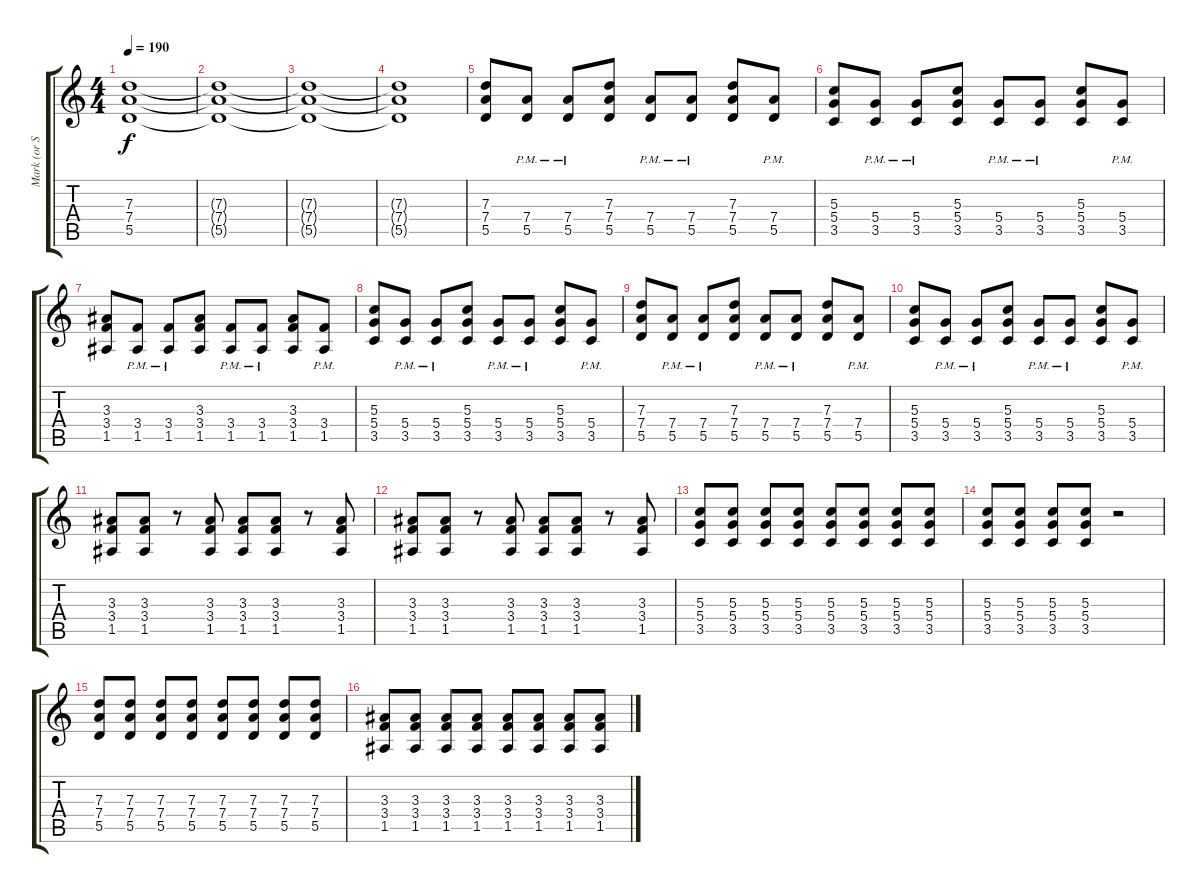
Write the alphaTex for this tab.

\track ("Mark (or Scott Studio Guitar)" "Mark (or S") {instrument distortionguitar}
\staff {score tabs}
\tuning (E4 B3 G3 D3 A2 E2) {hide}
\ts (4 4)
\tempo 190
\clef g2
\ks c
(7.3 7.4 5.5).1{dy f} |
(7.3{t} 7.4{t} 5.5{t}).1 |
(7.3{t} 7.4{t} 5.5{t}).1 |
(7.3{t} 7.4{t} 5.5{t}).1 |
(7.3 7.4 5.5).8 (7.4{pm} 5.5{pm}).8 (7.4{pm} 5.5{pm}).8 (7.3 7.4 5.5).8 (7.4{pm} 5.5{pm}).8 (7.4{pm} 5.5{pm}).8 (7.3 7.4 5.5).8 (7.4{pm} 5.5{pm}).8 |
(5.3 5.4 3.5).8 (5.4{pm} 3.5{pm}).8 (5.4{pm} 3.5{pm}).8 (5.3 5.4 3.5).8 (5.4{pm} 3.5{pm}).8 (5.4{pm} 3.5{pm}).8 (5.3 5.4 3.5).8 (5.4{pm} 3.5{pm}).8 |
(3.3 3.4 1.5).8 (3.4{pm} 1.5{pm}).8 (3.4{pm} 1.5{pm}).8 (3.3 3.4 1.5).8 (3.4{pm} 1.5{pm}).8 (3.4{pm} 1.5{pm}).8 (3.3 3.4 1.5).8 (3.4{pm} 1.5{pm}).8 |
(5.3 5.4 3.5).8 (5.4{pm} 3.5{pm}).8 (5.4{pm} 3.5{pm}).8 (5.3 5.4 3.5).8 (5.4{pm} 3.5{pm}).8 (5.4{pm} 3.5{pm}).8 (5.3 5.4 3.5).8 (5.4{pm} 3.5{pm}).8 |
(7.3 7.4 5.5).8 (7.4{pm} 5.5{pm}).8 (7.4{pm} 5.5{pm}).8 (7.3 7.4 5.5).8 (7.4{pm} 5.5{pm}).8 (7.4{pm} 5.5{pm}).8 (7.3 7.4 5.5).8 (7.4{pm} 5.5{pm}).8 |
(5.3 5.4 3.5).8 (5.4{pm} 3.5{pm}).8 (5.4{pm} 3.5{pm}).8 (5.3 5.4 3.5).8 (5.4{pm} 3.5{pm}).8 (5.4{pm} 3.5{pm}).8 (5.3 5.4 3.5).8 (5.4{pm} 3.5{pm}).8 |
(3.3 3.4 1.5).8 (3.3 3.4 1.5).8 r.8 (3.3 3.4 1.5).8 (3.3 3.4 1.5).8 (3.3 3.4 1.5).8 r.8 (3.3 3.4 1.5).8 |
(3.3 3.4 1.5).8 (3.3 3.4 1.5).8 r.8 (3.3 3.4 1.5).8 (3.3 3.4 1.5).8 (3.3 3.4 1.5).8 r.8 (3.3 3.4 1.5).8 |
(5.3 5.4 3.5).8 (5.3 5.4 3.5).8 (5.3 5.4 3.5).8 (5.3 5.4 3.5).8 (5.3 5.4 3.5).8 (5.3 5.4 3.5).8 (5.3 5.4 3.5).8 (5.3 5.4 3.5).8 |
(5.3 5.4 3.5).8 (5.3 5.4 3.5).8 (5.3 5.4 3.5).8 (5.3 5.4 3.5).8 r.2 |
(7.3 7.4 5.5).8 (7.3 7.4 5.5).8 (7.3 7.4 5.5).8 (7.3 7.4 5.5).8 (7.3 7.4 5.5).8 (7.3 7.4 5.5).8 (7.3 7.4 5.5).8 (7.3 7.4 5.5).8 |
(3.3 3.4 1.5).8 (3.3 3.4 1.5).8 (3.3 3.4 1.5).8 (3.3 3.4 1.5).8 (3.3 3.4 1.5).8 (3.3 3.4 1.5).8 (3.3 3.4 1.5).8 (3.3 3.4 1.5).8
